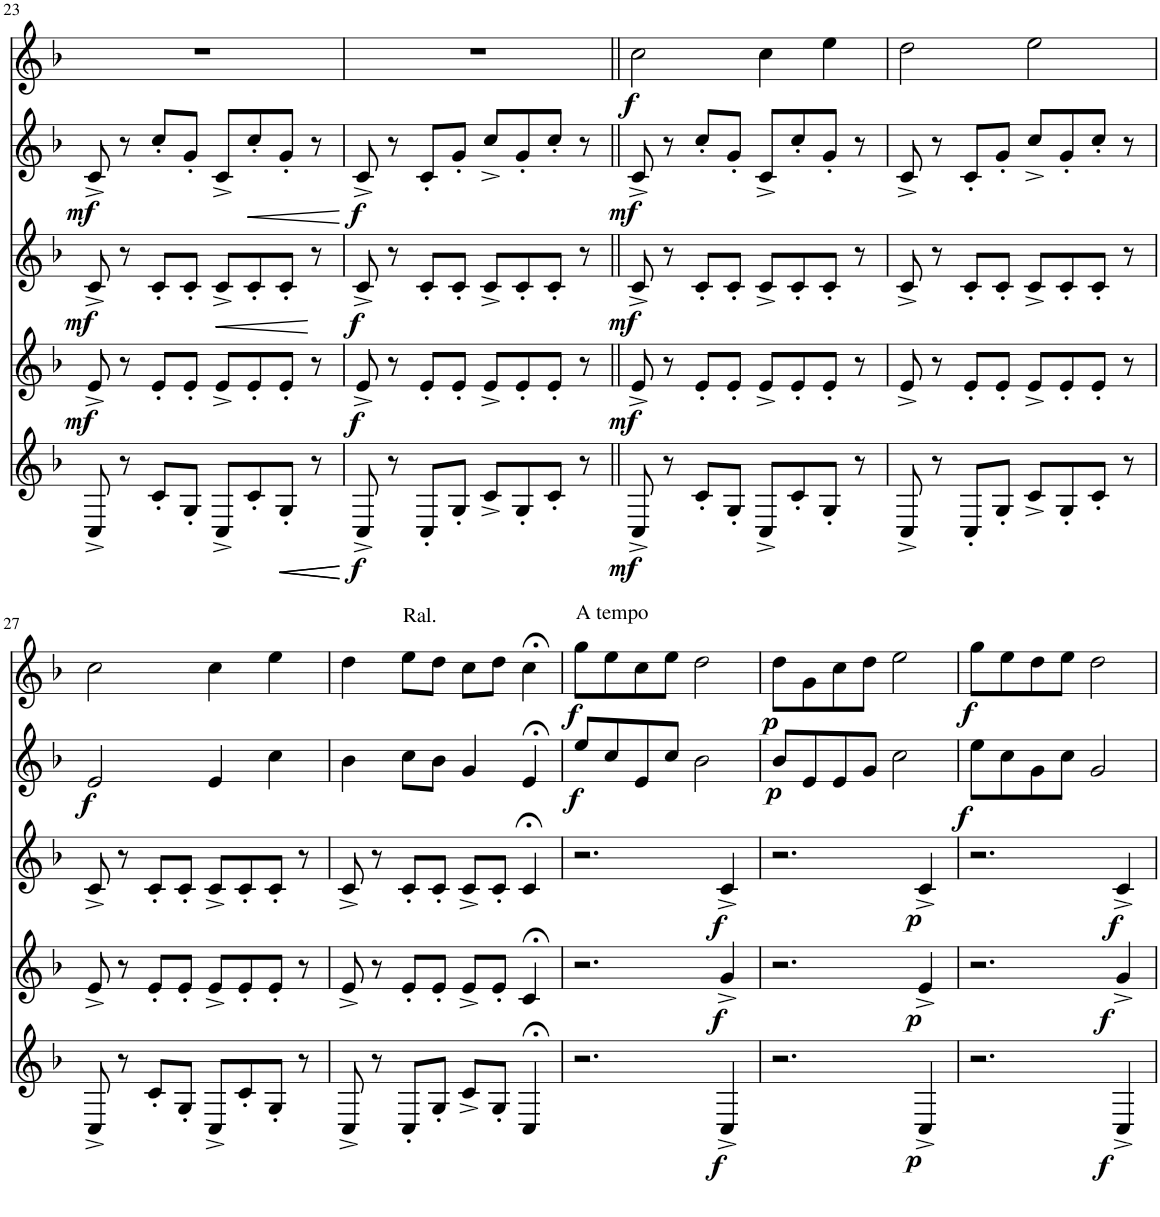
**kern	**dynam	**kern	**dynam	**kern	**dynam	**kern	**dynam	**kern	**dynam
*part5	*part5	*part4	*part4	*part3	*part3	*part2	*part2	*part1	*part1
*staff5	*staff5	*staff4	*staff4	*staff3	*staff3	*staff2	*staff2	*staff1	*staff1
*I"Cor en Fa	*	*I"Cor en Fa	*	*I"Cor en Fa	*	*I"Cor en Fa	*	*I"Cor en Fa	*
!!LO:PB:g=z
*clefG2	*	*clefG2	*	*clefG2	*	*clefG2	*	*clefG2	*
*Trd4c7	*	*Trd4c7	*	*Trd4c7	*	*Trd4c7	*	*Trd4c7	*
*k[b-]	*	*k[b-]	*	*k[b-]	*	*k[b-]	*	*k[b-]	*
*M4/4	*	*M4/4	*	*M4/4	*	*M4/4	*	*M4/4	*
=23	=23	=23	=23	=23	=23	=23	=23	=23	=23
!	!	!	!LO:DY:b	!	!LO:DY:b	!	!LO:DY:b	!	!
8C^/	.	8e^/	mf	8c^/	mf	8c^/	mf	1r	.
8r	.	8r	.	8r	.	8r	.	.	.
8c'/L	.	8e'/L	.	8c'/L	.	8cc'/L	.	.	.
8G'/J	.	8e'/J	.	8c'/J	.	8g'/J	.	.	.
!	!	!	!	!	!LO:HP:b	!	!	!	!
8C^/L	.	8e^/L	.	8c^/L	<	8c^/L	.	.	.
!	!	!	!	!	!	!	!LO:HP:b	!	!
8c'/	.	8e'/	.	8c'/	.	8cc'/	<	.	.
!	!LO:HP:b	!	!	!	!	!	!	!	!
8G'/J	<	8e'/J	.	8c'/J	.	8g'/J	.	.	.
!	!LO:HP:b	!	!	!	!	!	!	!	!
8r	<	8r	.	8r	.	8r	.	.	.
.	[ [	.	.	.	[	.	[	.	.
=24	=24	=24	=24	=24	=24	=24	=24	=24	=24
!	!LO:DY:b	!	!LO:DY:b	!	!LO:DY:b	!	!LO:DY:b	!	!
8C^/	f	8e^/	f	8c^/	f	8c^/	f	1r	.
8r	.	8r	.	8r	.	8r	.	.	.
8C'/L	.	8e'/L	.	8c'/L	.	8c'/L	.	.	.
8G'/J	.	8e'/J	.	8c'/J	.	8g'/J	.	.	.
8c^/L	.	8e^/L	.	8c^/L	.	8cc^/L	.	.	.
8G'/	.	8e'/	.	8c'/	.	8g'/	.	.	.
8c'/J	.	8e'/J	.	8c'/J	.	8cc'/J	.	.	.
8r	.	8r	.	8r	.	8r	.	.	.
=25||	=25||	=25||	=25||	=25||	=25||	=25||	=25||	=25||	=25||
!	!LO:DY:b	!	!LO:DY:b	!	!LO:DY:b	!	!LO:DY:b	!	!LO:DY:b
8C^/	mf	8e^/	mf	8c^/	mf	8c^/	mf	2cc\	f
8r	.	8r	.	8r	.	8r	.	.	.
8c'/L	.	8e'/L	.	8c'/L	.	8cc'/L	.	.	.
8G'/J	.	8e'/J	.	8c'/J	.	8g'/J	.	.	.
8C^/L	.	8e^/L	.	8c^/L	.	8c^/L	.	4cc\	.
8c'/	.	8e'/	.	8c'/	.	8cc'/	.	.	.
8G'/J	.	8e'/J	.	8c'/J	.	8g'/J	.	4ee\	.
8r	.	8r	.	8r	.	8r	.	.	.
=26	=26	=26	=26	=26	=26	=26	=26	=26	=26
8C^/	.	8e^/	.	8c^/	.	8c^/	.	2dd\	.
8r	.	8r	.	8r	.	8r	.	.	.
8C'/L	.	8e'/L	.	8c'/L	.	8c'/L	.	.	.
8G'/J	.	8e'/J	.	8c'/J	.	8g'/J	.	.	.
8c^/L	.	8e^/L	.	8c^/L	.	8cc^/L	.	2ee\	.
8G'/	.	8e'/	.	8c'/	.	8g'/	.	.	.
8c'/J	.	8e'/J	.	8c'/J	.	8cc'/J	.	.	.
8r	.	8r	.	8r	.	8r	.	.	.
!!LO:LB:g=z
=27	=27	=27	=27	=27	=27	=27	=27	=27	=27
!	!	!	!	!	!	!	!LO:DY:b	!	!
8C^/	.	8e^/	.	8c^/	.	2e/	f	2cc\	.
8r	.	8r	.	8r	.	.	.	.	.
8c'/L	.	8e'/L	.	8c'/L	.	.	.	.	.
8G'/J	.	8e'/J	.	8c'/J	.	.	.	.	.
8C^/L	.	8e^/L	.	8c^/L	.	4e/	.	4cc\	.
8c'/	.	8e'/	.	8c'/	.	.	.	.	.
8G'/J	.	8e'/J	.	8c'/J	.	4cc\	.	4ee\	.
8r	.	8r	.	8r	.	.	.	.	.
=28	=28	=28	=28	=28	=28	=28	=28	=28	=28
8C^/	.	8e^/	.	8c^/	.	4b-\	.	4dd\	.
8r	.	8r	.	8r	.	.	.	.	.
!	!	!	!	!	!	!	!	!LO:TX:a:t=Ral.	!
8C'/L	.	8e'/L	.	8c'/L	.	8cc\L	.	8ee\L	.
8G'/J	.	8e'/J	.	8c'/J	.	8b-\J	.	8dd\J	.
8c^/L	.	8e^/L	.	8c^/L	.	4g/	.	8cc\L	.
8G'/J	.	8e'/J	.	8c'/J	.	.	.	8dd\J	.
4C;</	.	4c;</	.	4c;</	.	4e;</	.	4cc;<\	.
=29	=29	=29	=29	=29	=29	=29	=29	=29	=29
!	!	!	!	!	!	!	!	!LO:TX:a:t=A tempo	!
!	!	!	!	!	!	!	!LO:DY:b	!	!LO:DY:b
2.r	.	2.r	.	2.r	.	8ee/L	f	8gg\L	f
.	.	.	.	.	.	8cc/	.	8ee\	.
.	.	.	.	.	.	8e/	.	8cc\	.
.	.	.	.	.	.	8cc/J	.	8ee\J	.
.	.	.	.	.	.	2b-\	.	2dd\	.
!	!LO:DY:b	!	!LO:DY:b	!	!LO:DY:b	!	!	!	!
4C^/	f	4g^/	f	4c^/	f	.	.	.	.
=30	=30	=30	=30	=30	=30	=30	=30	=30	=30
!	!	!	!	!	!	!	!LO:DY:b	!	!LO:DY:b
2.r	.	2.r	.	2.r	.	8b-/L	p	8dd\L	p
.	.	.	.	.	.	8e/	.	8g\	.
.	.	.	.	.	.	8e/	.	8cc\	.
.	.	.	.	.	.	8g/J	.	8dd\J	.
.	.	.	.	.	.	2cc\	.	2ee\	.
!	!LO:DY:b	!	!LO:DY:b	!	!LO:DY:b	!	!	!	!
4C^/	p	4e^/	p	4c^/	p	.	.	.	.
=31	=31	=31	=31	=31	=31	=31	=31	=31	=31
!	!	!	!	!	!	!	!LO:DY:b	!	!LO:DY:b
2.r	.	2.r	.	2.r	.	8ee\L	f	8gg\L	f
.	.	.	.	.	.	8cc\	.	8ee\	.
.	.	.	.	.	.	8g\	.	8dd\	.
.	.	.	.	.	.	8cc\J	.	8ee\J	.
.	.	.	.	.	.	2g/	.	2dd\	.
!	!LO:DY:b	!	!LO:DY:b	!	!LO:DY:b	!	!	!	!
4C^/	f	4g^/	f	4c^/	f	.	.	.	.
=	=	=	=	=	=	=	=	=	=
*-	*-	*-	*-	*-	*-	*-	*-	*-	*-
